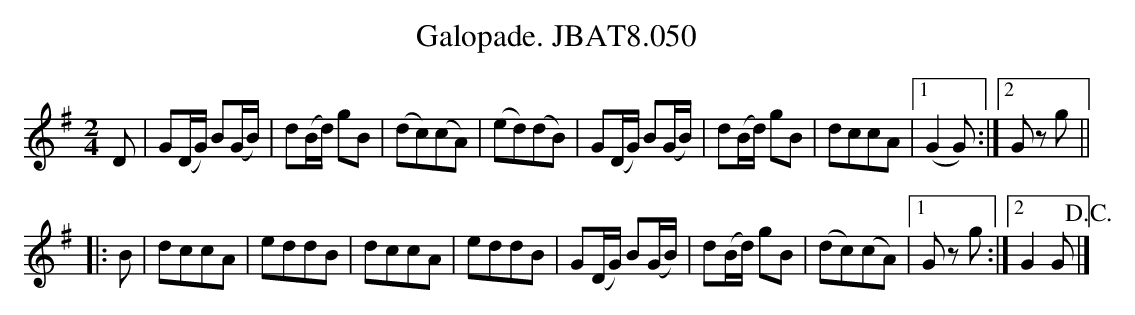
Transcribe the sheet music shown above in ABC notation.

X:1
T:Galopade. JBAT8.050
Q:1//4=100
M:2/4
L:1/8
K:G
D|G(D/G/) B(G/B/)|d(B/d/) gB|(dc)(cA)|(ed)(dB)|G(D/G/) B(G/B/)|d(B/d/) gB|dccA|1(G2G):|2G zg||
|:B|dccA|eddB|dccA|eddB|G(D/G/) B(G/B/)|d(B/d/) gB|(dc)(cA)|1G zg:|2G2G!D.C.!|]
